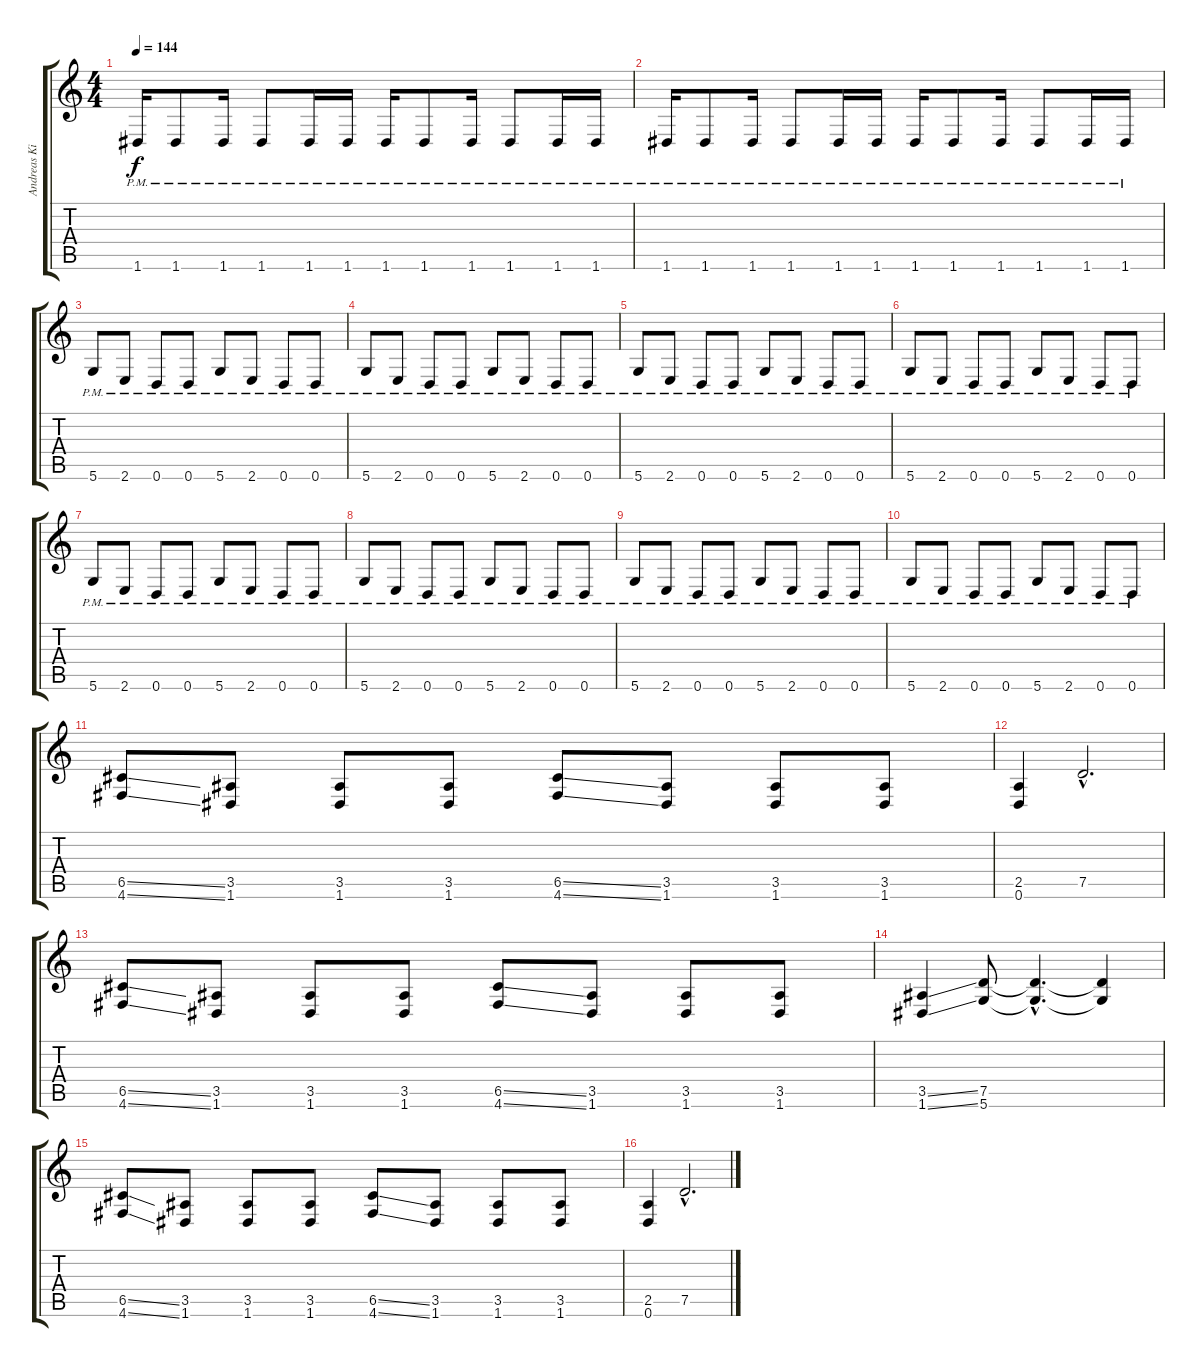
\track ("Andreas Kisser" "Andreas Ki") {instrument distortionguitar}
\staff {score tabs}
\tuning (D4 A3 F3 C3 G2 D2) {hide}
\ts (4 4)
\tempo 144
\clef g2
\ks c
1.6{pm}.16{dy f} 1.6{pm}.8 1.6{pm}.16 1.6{pm}.8 1.6{pm}.16 1.6{pm}.16 1.6{pm}.16 1.6{pm}.8 1.6{pm}.16 1.6{pm}.8 1.6{pm}.16 1.6{pm}.16 |
1.6{pm}.16 1.6{pm}.8 1.6{pm}.16 1.6{pm}.8 1.6{pm}.16 1.6{pm}.16 1.6{pm}.16 1.6{pm}.8 1.6{pm}.16 1.6{pm}.8 1.6{pm}.16 1.6{pm}.16 |
5.6{pm}.8 2.6{pm}.8 0.6{pm}.8 0.6{pm}.8 5.6{pm}.8 2.6{pm}.8 0.6{pm}.8 0.6{pm}.8 |
5.6{pm}.8 2.6{pm}.8 0.6{pm}.8 0.6{pm}.8 5.6{pm}.8 2.6{pm}.8 0.6{pm}.8 0.6{pm}.8 |
5.6{pm}.8 2.6{pm}.8 0.6{pm}.8 0.6{pm}.8 5.6{pm}.8 2.6{pm}.8 0.6{pm}.8 0.6{pm}.8 |
5.6{pm}.8 2.6{pm}.8 0.6{pm}.8 0.6{pm}.8 5.6{pm}.8 2.6{pm}.8 0.6{pm}.8 0.6{pm}.8 |
5.6{pm}.8 2.6{pm}.8 0.6{pm}.8 0.6{pm}.8 5.6{pm}.8 2.6{pm}.8 0.6{pm}.8 0.6{pm}.8 |
5.6{pm}.8 2.6{pm}.8 0.6{pm}.8 0.6{pm}.8 5.6{pm}.8 2.6{pm}.8 0.6{pm}.8 0.6{pm}.8 |
5.6{pm}.8 2.6{pm}.8 0.6{pm}.8 0.6{pm}.8 5.6{pm}.8 2.6{pm}.8 0.6{pm}.8 0.6{pm}.8 |
5.6{pm}.8 2.6{pm}.8 0.6{pm}.8 0.6{pm}.8 5.6{pm}.8 2.6{pm}.8 0.6{pm}.8 0.6{pm}.8 |
(6.5{ss} 4.6{ss}).8 (3.5 1.6).8 (3.5 1.6).8 (3.5 1.6).8 (6.5{ss} 4.6{ss}).8 (3.5 1.6).8 (3.5 1.6).8 (3.5 1.6).8 |
(2.5 0.6).4 7.5{hac}.2{d} |
(6.5{ss} 4.6{ss}).8 (3.5 1.6).8 (3.5 1.6).8 (3.5 1.6).8 (6.5{ss} 4.6{ss}).8 (3.5 1.6).8 (3.5 1.6).8 (3.5 1.6).8 |
(3.5{ss} 1.6{ss}).4 (7.5 5.6).8 (7.5{hac t} 5.6{hac t}).4{d} (7.5{t} 5.6{t}).4 |
(6.5{ss} 4.6{ss}).8 (3.5 1.6).8 (3.5 1.6).8 (3.5 1.6).8 (6.5{ss} 4.6{ss}).8 (3.5 1.6).8 (3.5 1.6).8 (3.5 1.6).8 |
(2.5 0.6).4 7.5{hac}.2{d}
